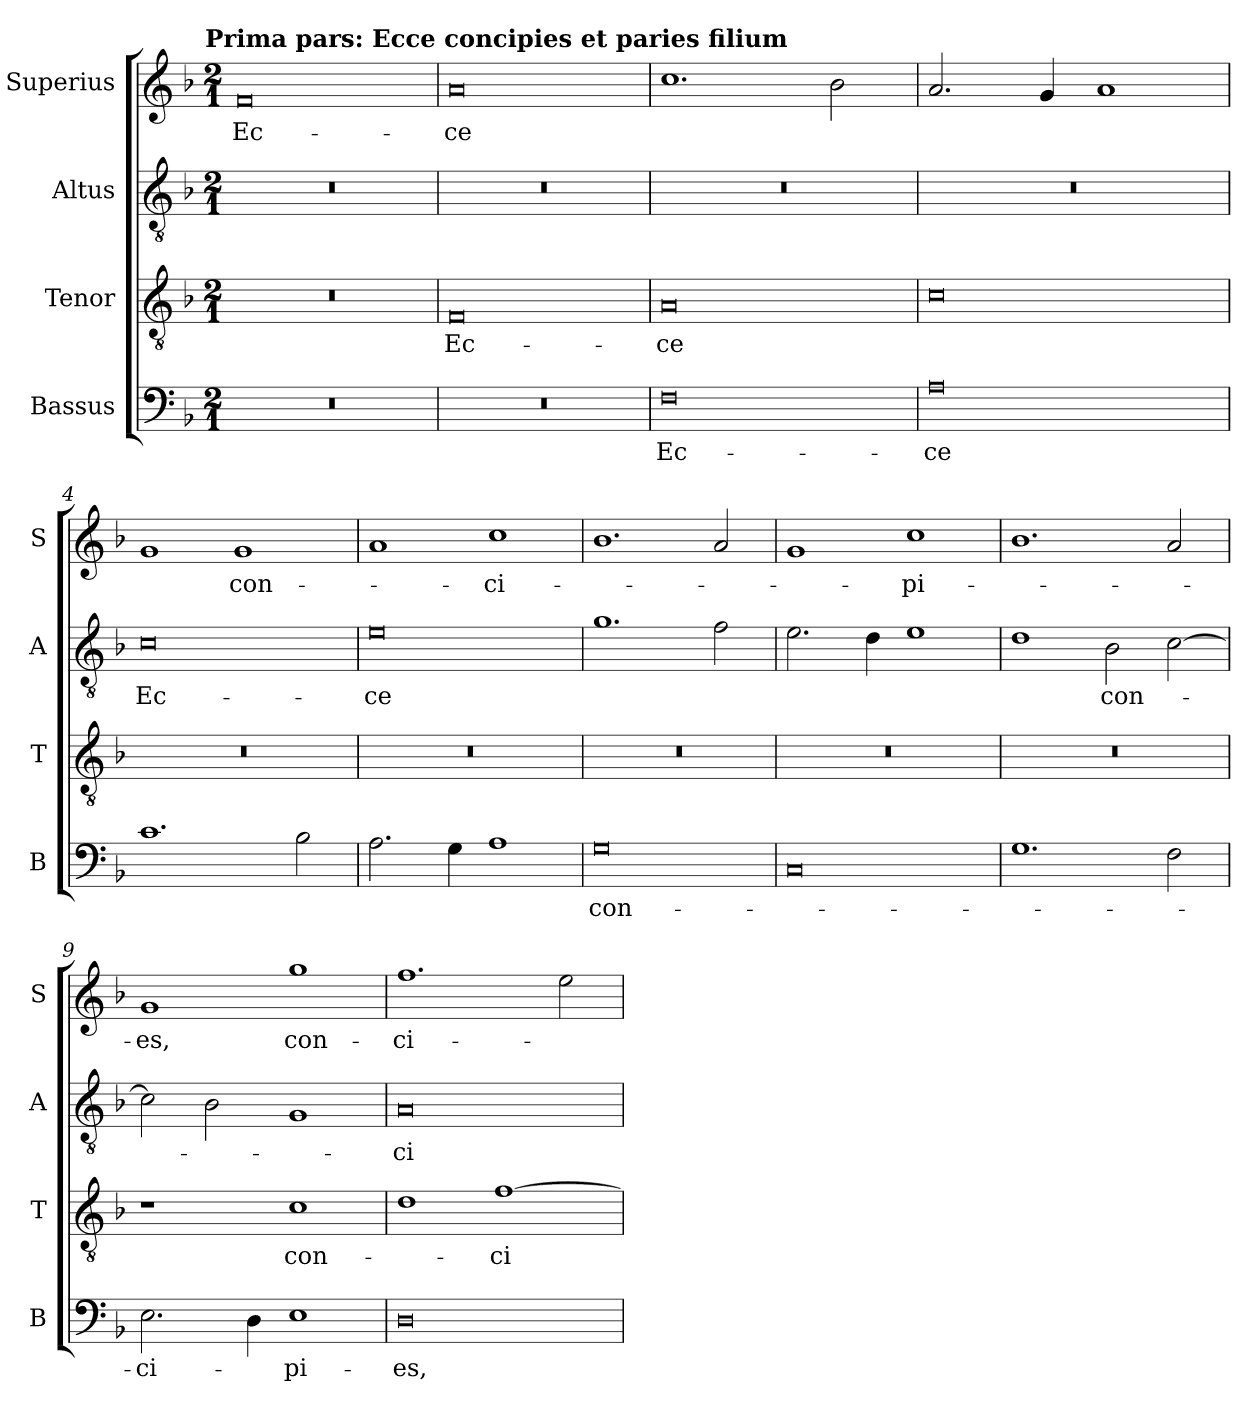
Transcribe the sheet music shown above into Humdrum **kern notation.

**kern	**text	**kern	**text	**kern	**text	**kern	**text
*part4	*part4	*part3	*part3	*part2	*part2	*part1	*part1
*staff4	*staff4	*staff3	*staff3	*staff2	*staff2	*staff1	*staff1
*I"Bassus	*	*I"Tenor	*	*I"Altus	*	*I"Superius	*
*I'B	*	*I'T	*	*I'A	*	*I'S	*
*clefF4	*	*clefGv2	*	*clefGv2	*	*clefG2	*
*k[b-]	*	*k[b-]	*	*k[b-]	*	*k[b-]	*
*F:	*	*F:	*	*F:	*	*F:	*
!!LO:TX:omd:t=Prima pars&colon; Ecce concipies et paries filium
*M2/1	*	*M2/1	*	*M2/1	*	*M2/1	*
=	=	=	=	=	=	=	=
0r	.	0r	.	0r	.	0f	Ec-
=1	=1	=1	=1	=1	=1	=1	=1
0r	.	0F	Ec-	0r	.	0a	-ce
=2	=2	=2	=2	=2	=2	=2	=2
0F	Ec-	0A	-ce	0r	.	1.cc	.
.	.	.	.	.	.	2b-	.
=3	=3	=3	=3	=3	=3	=3	=3
0A	-ce	0c	.	0r	.	2.a	.
.	.	.	.	.	.	4g	.
.	.	.	.	.	.	1a	.
=4	=4	=4	=4	=4	=4	=4	=4
1.c	.	0r	.	0c	Ec-	1g	.
.	.	.	.	.	.	1g	con-
2B-	.	.	.	.	.	.	.
=5	=5	=5	=5	=5	=5	=5	=5
2.A	.	0r	.	0e	-ce	1a	.
4G	.	.	.	.	.	.	.
1A	.	.	.	.	.	1cc	-ci-
=6	=6	=6	=6	=6	=6	=6	=6
0G	con-	0r	.	1.g	.	1.b-	.
.	.	.	.	2f	.	2a	.
=7	=7	=7	=7	=7	=7	=7	=7
0C	.	0r	.	2.e	.	1g	.
.	.	.	.	4d	.	.	.
.	.	.	.	1e	.	1cc	-pi-
=8	=8	=8	=8	=8	=8	=8	=8
1.G	.	0r	.	1d	.	1.b-	.
.	.	.	.	2B-	con-	.	.
2F	.	.	.	[2c	.	2a	.
=9	=9	=9	=9	=9	=9	=9	=9
2.E	-ci-	1r	.	2c]	.	1g	-es,
.	.	.	.	2B-	.	.	.
4D	.	.	.	.	.	.	.
1E	-pi-	1c	con-	1G	.	1gg	con-
=10	=10	=10	=10	=10	=10	=10	=10
0D	-es,	1d	.	0A	-ci-	1.ff	-ci-
.	.	[1f	-ci-	.	.	.	.
.	.	.	.	.	.	2ee	.
=	=	=	=	=	=	=	=
*-	*-	*-	*-	*-	*-	*-	*-
